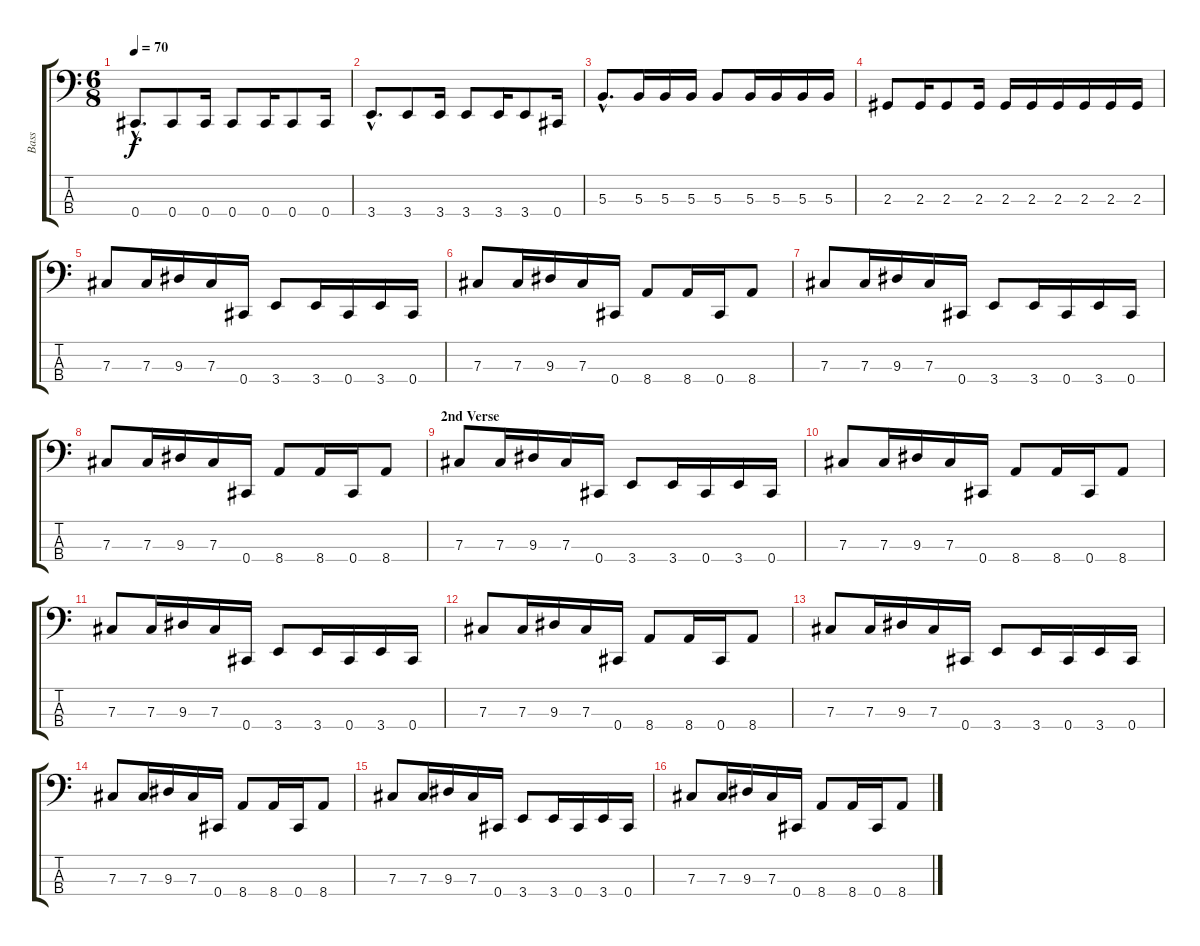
\track ("Bass" "Bass") {instrument electricbasspick}
\staff {score tabs}
\tuning (E2 B1 Gb1 Db1) {hide}
\ts (6 8)
\tempo 70
\clef f4
\ks c
0.4{hac}.8{d dy f} 0.4.8 0.4.16 0.4.8 0.4.16 0.4.8 0.4.16 |
3.4{hac}.8{d} 3.4.8 3.4.16 3.4.8 3.4.16 3.4.8 0.4.16 |
5.3{hac}.8{d} 5.3.16 5.3.16 5.3.16 5.3.8 5.3.16 5.3.16 5.3.16 5.3.16 |
2.3.8 2.3.16 2.3.8 2.3.16 2.3.16 2.3.16 2.3.16 2.3.16 2.3.16 2.3.16 |
7.3.8 7.3.16 9.3.16 7.3.16 0.4.16 3.4.8 3.4.16 0.4.16 3.4.16 0.4.16 |
7.3.8 7.3.16 9.3.16 7.3.16 0.4.16 8.4.8 8.4.16 0.4.16 8.4.8 |
7.3.8 7.3.16 9.3.16 7.3.16 0.4.16 3.4.8 3.4.16 0.4.16 3.4.16 0.4.16 |
7.3.8 7.3.16 9.3.16 7.3.16 0.4.16 8.4.8 8.4.16 0.4.16 8.4.8 |
\section ("" "2nd Verse")
7.3.8 7.3.16 9.3.16 7.3.16 0.4.16 3.4.8 3.4.16 0.4.16 3.4.16 0.4.16 |
7.3.8 7.3.16 9.3.16 7.3.16 0.4.16 8.4.8 8.4.16 0.4.16 8.4.8 |
7.3.8 7.3.16 9.3.16 7.3.16 0.4.16 3.4.8 3.4.16 0.4.16 3.4.16 0.4.16 |
7.3.8 7.3.16 9.3.16 7.3.16 0.4.16 8.4.8 8.4.16 0.4.16 8.4.8 |
7.3.8 7.3.16 9.3.16 7.3.16 0.4.16 3.4.8 3.4.16 0.4.16 3.4.16 0.4.16 |
7.3.8 7.3.16 9.3.16 7.3.16 0.4.16 8.4.8 8.4.16 0.4.16 8.4.8 |
7.3.8 7.3.16 9.3.16 7.3.16 0.4.16 3.4.8 3.4.16 0.4.16 3.4.16 0.4.16 |
7.3.8 7.3.16 9.3.16 7.3.16 0.4.16 8.4.8 8.4.16 0.4.16 8.4.8
